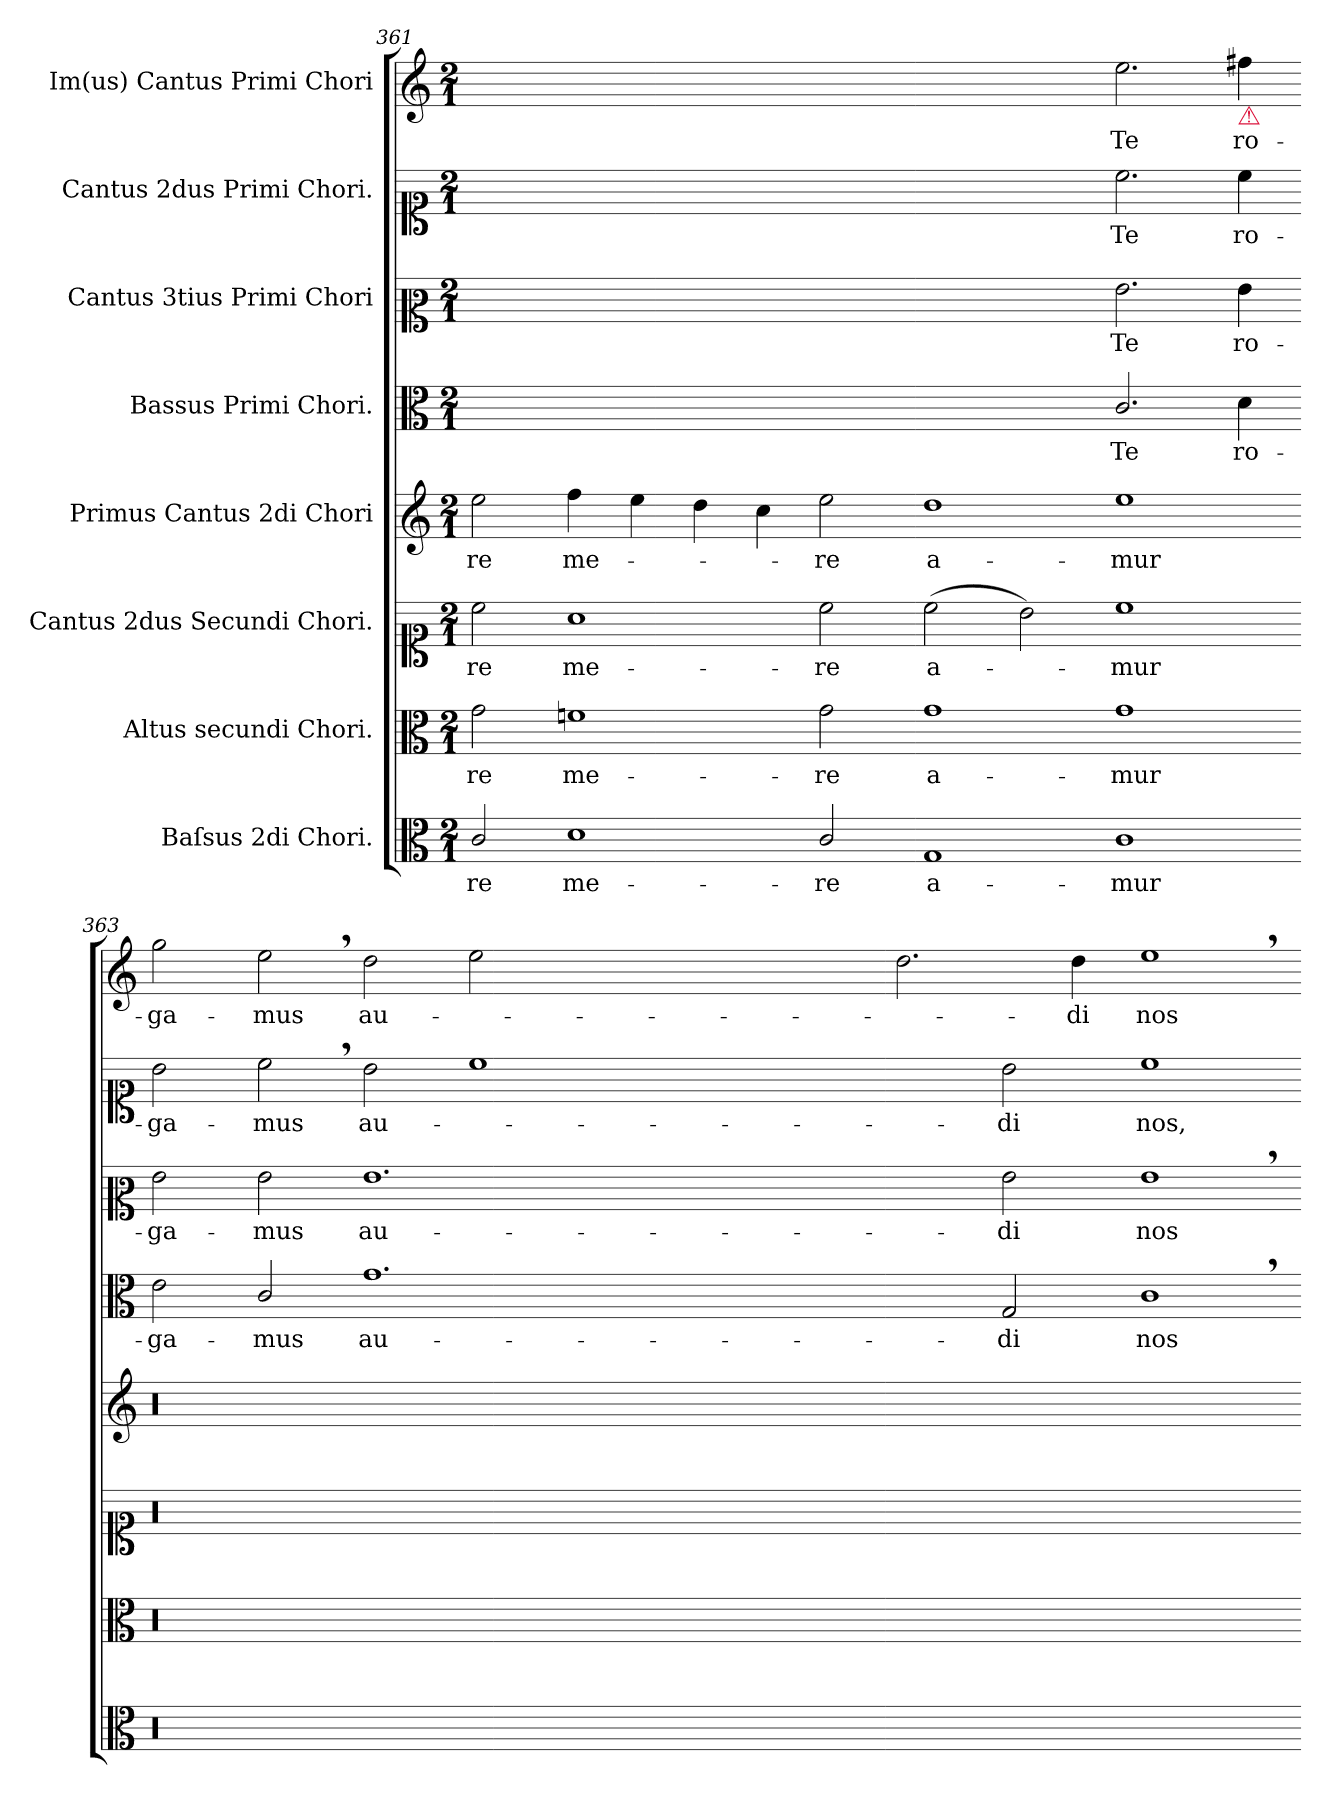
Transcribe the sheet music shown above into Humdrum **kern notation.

**kern	**text	**kern	**text	**kern	**text	**kern	**text	**kern	**text	**kern	**text	**kern	**text	**kern	**text
*part8	*part8	*part7	*part7	*part6	*part6	*part5	*part5	*part4	*part4	*part3	*part3	*part2	*part2	*part1	*part1
*staff8	*staff8	*staff7	*staff7	*staff6	*staff6	*staff5	*staff5	*staff4	*staff4	*staff3	*staff3	*staff2	*staff2	*staff1	*staff1
*I"Baſsus 2di Chori.	*	*I"Altus secundi Chori.	*	*I"Cantus 2dus Secundi Chori.	*	*I"Primus Cantus 2di Chori	*	*I"Bassus Primi Chori.	*	*I"Cantus 3tius Primi Chori	*	*I"Cantus 2dus Primi Chori.	*	*I"Im(us) Cantus Primi Chori	*
*clefC3	*	*clefC3	*	*clefC1	*	*clefG2	*	*clefC3	*	*clefC2	*	*clefC1	*	*clefG2	*
*k[]	*	*k[]	*	*k[]	*	*k[]	*	*k[]	*	*k[]	*	*k[]	*	*k[]	*
*M2/1	*	*M2/1	*	*M2/1	*	*M2/1	*	*M2/1	*	*M2/1	*	*M2/1	*	*M2/1	*
=361	=361	=361	=361	=361	=361	=361	=361	=361	=361	=361	=361	=361	=361	=361	=361
2c/	-re	2g\	-re	2cc\	-re	2ee\	-re	0ryy	.	0ryy	.	0ryy	.	0ryy	.
1d	me-	1fn	me-	1a	me-	4ff\	me-	.	.	.	.	.	.	.	.
.	.	.	.	.	.	4ee\	.	.	.	.	.	.	.	.	.
.	.	.	.	.	.	4dd\	.	.	.	.	.	.	.	.	.
.	.	.	.	.	.	4cc\	.	.	.	.	.	.	.	.	.
2c/	-re	2g\	-re	2cc\	-re	2ee\	-re	.	.	.	.	.	.	.	.
=362-	=362-	=362-	=362-	=362-	=362-	=362-	=362-	=362-	=362-	=362-	=362-	=362-	=362-	=362-	=362-
1G	a-	1g	a-	(2cc\	a-	1dd	a-	1ryy	.	1ryy	.	1ryy	.	1ryy	.
.	.	.	.	2b\)	.	.	.	.	.	.	.	.	.	.	.
1c	-mur	1g	-mur	1cc	-mur	1ee	-mur	2.c/	Te	2.g\	Te	2.cc\	Te	2.ee\	Te
!	!	!	!	!	!	!	!	!	!	!	!	!	!	!LO:TX:b:color=crimson:t=⚠	!
.	.	.	.	.	.	.	.	4d\	ro-	4g\	ro-	4cc\	ro-	4ff#X\	ro-
=363-	=363-	=363-	=363-	=363-	=363-	=363-	=363-	=363-	=363-	=363-	=363-	=363-	=363-	=363-	=363-
00r	.	00r	.	00r	.	00r	.	2e\	-ga-	2g\	-ga-	2b\	-ga-	2gg\	-ga-
.	.	.	.	.	.	.	.	2c/	-mus	2g\	-mus	2cc,<\	-mus	2ee,<\	-mus
.	.	.	.	.	.	.	.	1.g	au-	1.g	au-	2b\	au-	2dd\	au-
.	.	.	.	.	.	.	.	.	.	.	.	1cc\	.	2ee\	.
.	.	.	.	.	.	.	.	.	.	.	.	.	.	0ryy	.
.	.	.	.	.	.	.	.	1.ryy	.	1.ryy	.	1.ryy	.	.	.
=364-	=364-	=364-	=364-	=364-	=364-	=364-	=364-	=364-	=364-	=364-	=364-	=364-	=364-	=364-	=364-
0ryy	.	0ryy	.	0ryy	.	0ryy	.	2ryy	.	2ryy	.	2ryy	.	2.dd\	.
.	.	.	.	.	.	.	.	2G/	di	2g\	di	2b\	di	.	.
.	.	.	.	.	.	.	.	.	.	.	.	.	.	4dd\	-di
.	.	.	.	.	.	.	.	1c,<	nos	1g,<	nos	1cc	nos,	1ee,<	nos
=-	=-	=-	=-	=-	=-	=-	=-	=-	=-	=-	=-	=-	=-	=-	=-
*-	*-	*-	*-	*-	*-	*-	*-	*-	*-	*-	*-	*-	*-	*-	*-
